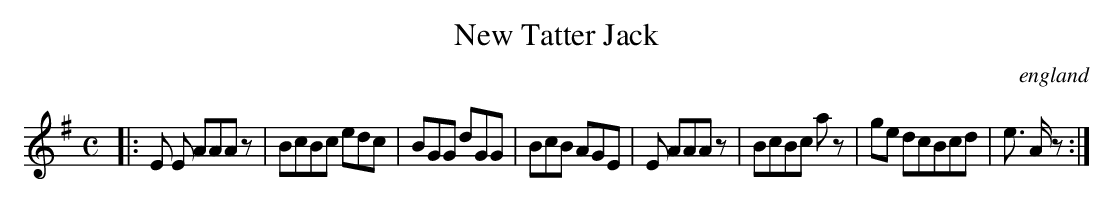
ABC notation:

X:1
T:New Tatter Jack
O:england
M:C
L:1/8
K:G
|:E E AAAz|BcBc edc|BGG dGG|BcB AGE|E AAAz|BcBc az|ge dcBcd|e>2 Az:|
